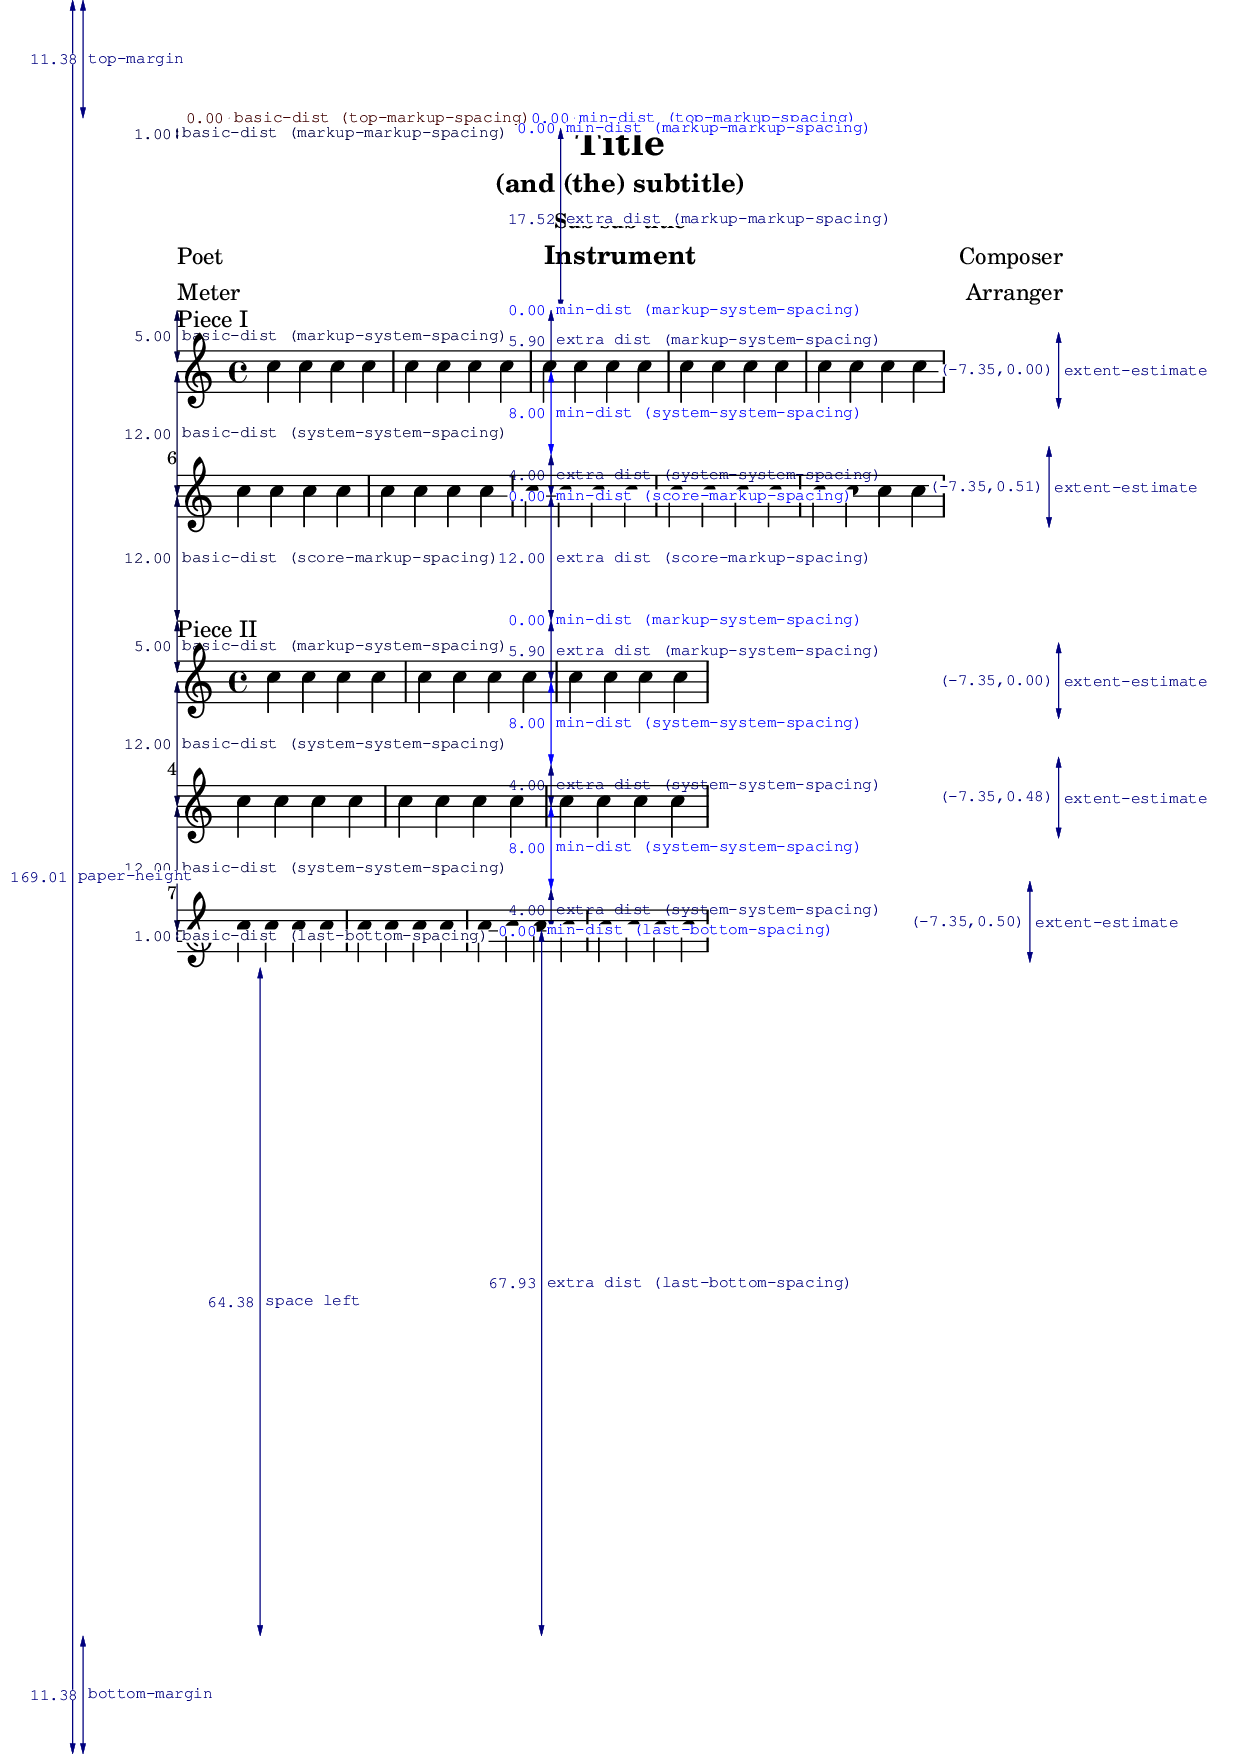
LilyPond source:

%% Generated by lilypond-book
%% Options: [exampleindent=10.16\mm,indent=0\mm,line-width=160\mm,paper-height=845.047\pt,paper-width=597.508\pt,papersize='(cons (* 597.508 pt) (* 845.047 pt))]
\include "lilypond-book-preamble.ly"


% ****************************************************************
% Start cut-&-pastable-section
% ****************************************************************

#(ly:set-option 'eps-box-padding 3.000000)



\paper {
  #(set-paper-size '(cons (* 597.508 pt) (* 845.047 pt)))
  indent = 0\mm
  line-width = 160\mm
  % offset the left padding, also add 1mm as lilypond creates cropped
  % images with a little space on the right
  line-width = #(- line-width (* mm  3.000000) (* mm 1))
}

\layout {
  
}




% ****************************************************************
% ly snippet:
% ****************************************************************
\sourcefilename "/lilypond-2.25.80/input/regression/page-layout.ly"
\sourcefileline 0

\version "2.19.21"



\header {

     texidoc = "This shows how different settings on \\paper modify the
general page layout. Basically \\paper will set the values for the
whole paper while \\layout for each \\score block.

This file is best viewed outside the collated files document.
"

    title = "Title"
    subtitle = "(and (the) subtitle)"
    subsubtitle = "Sub sub title"
    poet = "Poet"
    composer = "Composer"
    texttranslator = "Text Translator"
    meter = "Meter"
    arranger = "Arranger"
    instrument = "Instrument"
  }


\paper {
    %paper-width = 2\cm
    %paper-height = 2\cm
    top-margin = 2\cm
    bottom-margin = 2\cm
    ragged-bottom = ##t
    ragged-last-bottom = ##t
    left-margin = 3\cm
    line-width = 15\cm
    %right-margin = 3\cm

    annotate-spacing = ##t
  }


\book {
    \score {
        \relative {
            \repeat unfold 10 {
                \repeat unfold 4 {c''4}
            }
        }
        \header {piece = "Piece I"}
        \layout {line-width = 13\cm}
    }
    \score {
        \relative {
            \repeat unfold 10 {
                \repeat unfold 4 {c''4}
            }
        }
        \header {
	  breakbefore = ##f
	  piece = "Piece II"
	}
        \layout {line-width = 9\cm}
    }
}



% ****************************************************************
% end ly snippet
% ****************************************************************
